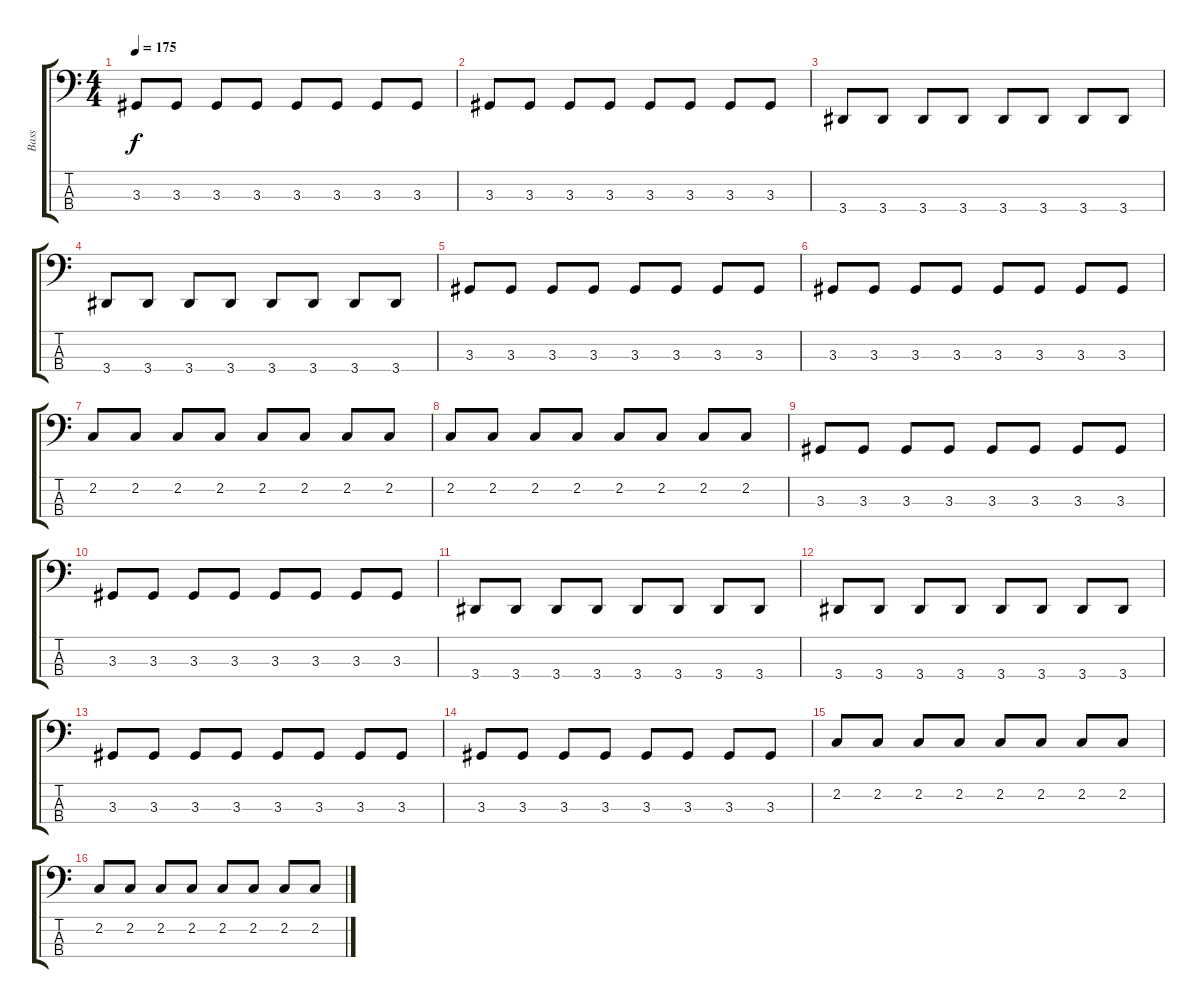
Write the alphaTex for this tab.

\track ("Bass" "Bass") {instrument electricbassfinger}
\staff {score tabs}
\tuning (Eb2 Bb1 F1 C1) {hide}
\ts (4 4)
\tempo 175
\clef f4
\ks c
3.3.8{dy f} 3.3.8 3.3.8 3.3.8 3.3.8 3.3.8 3.3.8 3.3.8 |
3.3.8 3.3.8 3.3.8 3.3.8 3.3.8 3.3.8 3.3.8 3.3.8 |
3.4.8 3.4.8 3.4.8 3.4.8 3.4.8 3.4.8 3.4.8 3.4.8 |
3.4.8 3.4.8 3.4.8 3.4.8 3.4.8 3.4.8 3.4.8 3.4.8 |
3.3.8 3.3.8 3.3.8 3.3.8 3.3.8 3.3.8 3.3.8 3.3.8 |
3.3.8 3.3.8 3.3.8 3.3.8 3.3.8 3.3.8 3.3.8 3.3.8 |
2.2.8 2.2.8 2.2.8 2.2.8 2.2.8 2.2.8 2.2.8 2.2.8 |
2.2.8 2.2.8 2.2.8 2.2.8 2.2.8 2.2.8 2.2.8 2.2.8 |
3.3.8 3.3.8 3.3.8 3.3.8 3.3.8 3.3.8 3.3.8 3.3.8 |
3.3.8 3.3.8 3.3.8 3.3.8 3.3.8 3.3.8 3.3.8 3.3.8 |
3.4.8 3.4.8 3.4.8 3.4.8 3.4.8 3.4.8 3.4.8 3.4.8 |
3.4.8 3.4.8 3.4.8 3.4.8 3.4.8 3.4.8 3.4.8 3.4.8 |
3.3.8 3.3.8 3.3.8 3.3.8 3.3.8 3.3.8 3.3.8 3.3.8 |
3.3.8 3.3.8 3.3.8 3.3.8 3.3.8 3.3.8 3.3.8 3.3.8 |
2.2.8 2.2.8 2.2.8 2.2.8 2.2.8 2.2.8 2.2.8 2.2.8 |
2.2.8 2.2.8 2.2.8 2.2.8 2.2.8 2.2.8 2.2.8 2.2.8
